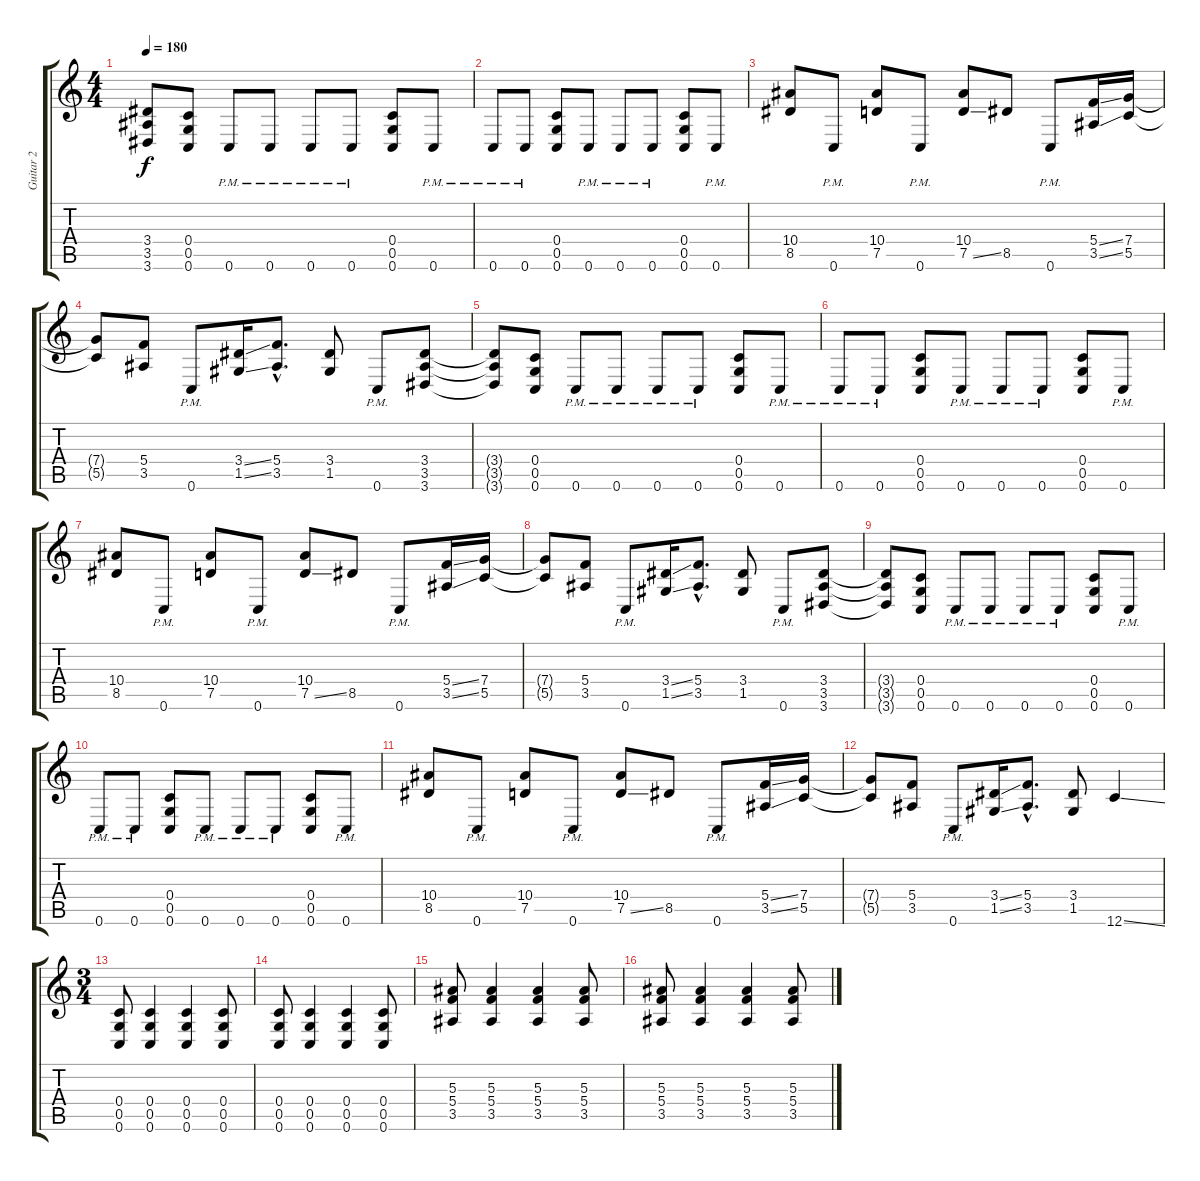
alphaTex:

\track ("Guitar 2" "Guitar 2") {instrument distortionguitar}
\staff {score tabs}
\tuning (D4 A3 F3 C3 G2 C2) {hide}
\ts (4 4)
\tempo 180
\clef g2
\ks c
(3.4{t} 3.5{t} 3.6{t}).8{dy f} (0.4 0.5 0.6).8 0.6{pm}.8 0.6{pm}.8 0.6{pm}.8 0.6{pm}.8 (0.4 0.5 0.6).8 0.6{pm}.8 |
0.6{pm}.8 0.6{pm}.8 (0.4 0.5 0.6).8 0.6{pm}.8 0.6{pm}.8 0.6{pm}.8 (0.4 0.5 0.6).8 0.6{pm}.8 |
(10.4 8.5).8 0.6{pm}.8 (10.4 7.5).8 0.6{pm}.8 (10.4 7.5{ss}).8 8.5.8 0.6{pm}.8 (5.4{ss} 3.5{ss}).16 (7.4 5.5).16 |
(7.4{t} 5.5{t}).8 (5.4 3.5).8 0.6{pm}.8 (3.4{ss} 1.5{ss}).16 (5.4{hac} 3.5{hac}).8{d} (3.4 1.5).8 0.6{pm}.8 (3.4 3.5 3.6).8 |
(3.4{t} 3.5{t} 3.6{t}).8 (0.4 0.5 0.6).8 0.6{pm}.8 0.6{pm}.8 0.6{pm}.8 0.6{pm}.8 (0.4 0.5 0.6).8 0.6{pm}.8 |
0.6{pm}.8 0.6{pm}.8 (0.4 0.5 0.6).8 0.6{pm}.8 0.6{pm}.8 0.6{pm}.8 (0.4 0.5 0.6).8 0.6{pm}.8 |
(10.4 8.5).8 0.6{pm}.8 (10.4 7.5).8 0.6{pm}.8 (10.4 7.5{ss}).8 8.5.8 0.6{pm}.8 (5.4{ss} 3.5{ss}).16 (7.4 5.5).16 |
(7.4{t} 5.5{t}).8 (5.4 3.5).8 0.6{pm}.8 (3.4{ss} 1.5{ss}).16 (5.4{hac} 3.5{hac}).8{d} (3.4 1.5).8 0.6{pm}.8 (3.4 3.5 3.6).8 |
(3.4{t} 3.5{t} 3.6{t}).8 (0.4 0.5 0.6).8 0.6{pm}.8 0.6{pm}.8 0.6{pm}.8 0.6{pm}.8 (0.4 0.5 0.6).8 0.6{pm}.8 |
0.6{pm}.8 0.6{pm}.8 (0.4 0.5 0.6).8 0.6{pm}.8 0.6{pm}.8 0.6{pm}.8 (0.4 0.5 0.6).8 0.6{pm}.8 |
(10.4 8.5).8 0.6{pm}.8 (10.4 7.5).8 0.6{pm}.8 (10.4 7.5{ss}).8 8.5.8 0.6{pm}.8 (5.4{ss} 3.5{ss}).16 (7.4 5.5).16 |
(7.4{t} 5.5{t}).8 (5.4 3.5).8 0.6{pm}.8 (3.4{ss} 1.5{ss}).16 (5.4{hac} 3.5{hac}).8{d} (3.4 1.5).8 12.6{ss}.4 |
\ts (3 4)
(0.4 0.5 0.6).8 (0.4 0.5 0.6).4 (0.4 0.5 0.6).4 (0.4 0.5 0.6).8 |
(0.4 0.5 0.6).8 (0.4 0.5 0.6).4 (0.4 0.5 0.6).4 (0.4 0.5 0.6).8 |
(5.3 5.4 3.5).8 (5.3 5.4 3.5).4 (5.3 5.4 3.5).4 (5.3 5.4 3.5).8 |
(5.3 5.4 3.5).8 (5.3 5.4 3.5).4 (5.3 5.4 3.5).4 (5.3 5.4 3.5).8
